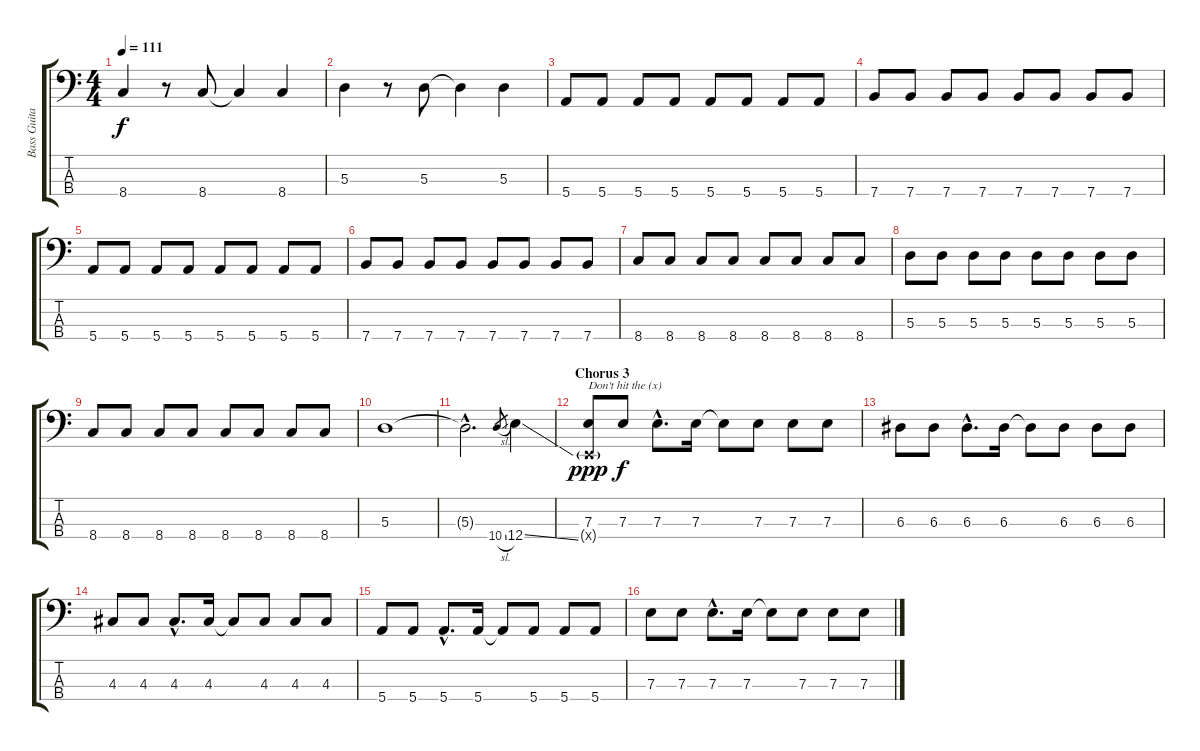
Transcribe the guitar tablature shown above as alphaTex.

\track ("Bass Guitar" "Bass Guita") {instrument electricbassfinger}
\staff {score tabs}
\tuning (G2 D2 A1 E1) {hide}
\ts (4 4)
\tempo 111
\clef f4
\ks c
8.4.4{dy f} r.8 8.4.8 8.4{t}.4 8.4.4 |
5.3.4 r.8 5.3.8 5.3{t}.4 5.3.4 |
5.4.8 5.4.8 5.4.8 5.4.8 5.4.8 5.4.8 5.4.8 5.4.8 |
7.4.8 7.4.8 7.4.8 7.4.8 7.4.8 7.4.8 7.4.8 7.4.8 |
5.4.8 5.4.8 5.4.8 5.4.8 5.4.8 5.4.8 5.4.8 5.4.8 |
7.4.8 7.4.8 7.4.8 7.4.8 7.4.8 7.4.8 7.4.8 7.4.8 |
8.4.8 8.4.8 8.4.8 8.4.8 8.4.8 8.4.8 8.4.8 8.4.8 |
5.3.8 5.3.8 5.3.8 5.3.8 5.3.8 5.3.8 5.3.8 5.3.8 |
8.4.8 8.4.8 8.4.8 8.4.8 8.4.8 8.4.8 8.4.8 8.4.8 |
5.3.1 |
5.3{hac t}.2{d} 10.4{sl}.8{gr} 12.4{ss}.4 |
\section ("" "Chorus 3")
(7.3 0.4{g x}).8{txt "Don't hit the (x)" dy ppp} 7.3.8{dy f} 7.3{hac}.8{d} 7.3.16 7.3{t}.8 7.3.8 7.3.8 7.3.8 |
6.3.8 6.3.8 6.3{hac}.8{d} 6.3.16 6.3{t}.8 6.3.8 6.3.8 6.3.8 |
4.3.8 4.3.8 4.3{hac}.8{d} 4.3.16 4.3{t}.8 4.3.8 4.3.8 4.3.8 |
5.4.8 5.4.8 5.4{hac}.8{d} 5.4.16 5.4{t}.8 5.4.8 5.4.8 5.4.8 |
7.3.8 7.3.8 7.3{hac}.8{d} 7.3.16 7.3{t}.8 7.3.8 7.3.8 7.3.8
